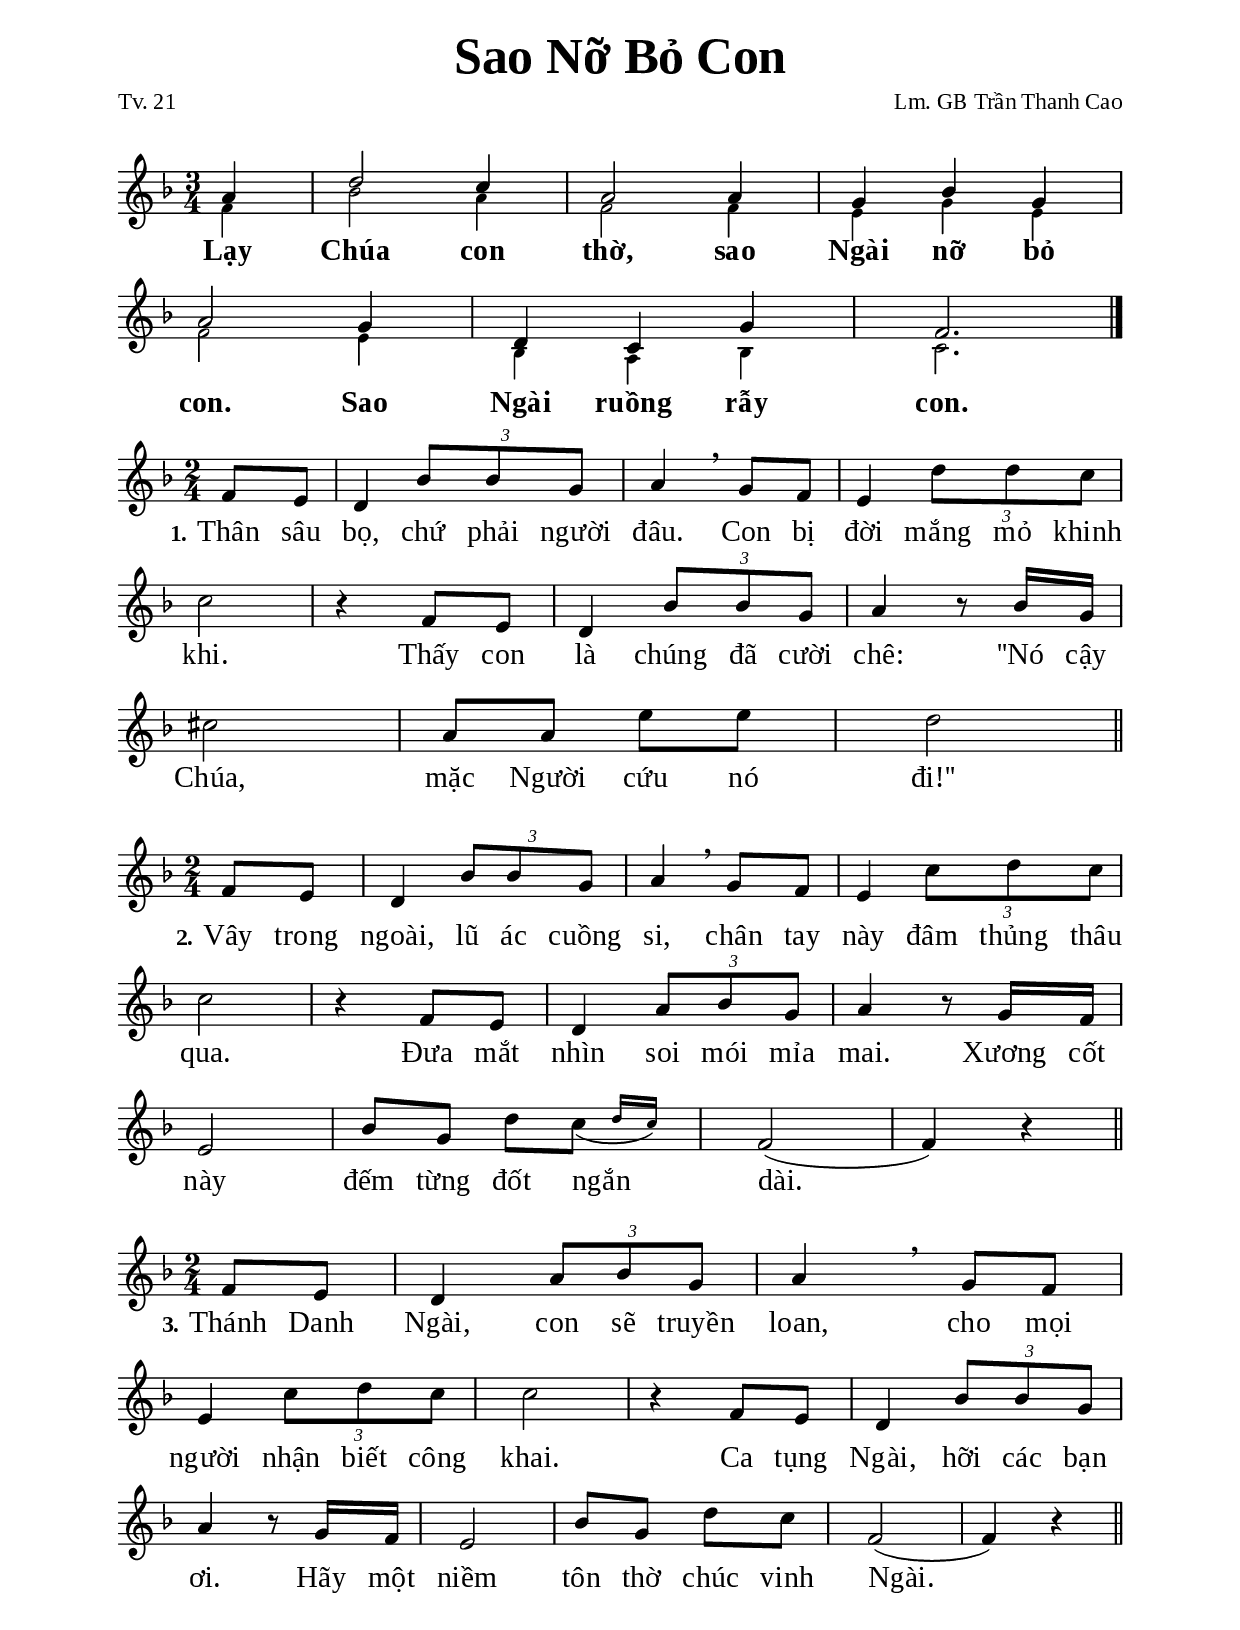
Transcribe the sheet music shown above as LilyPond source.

% Cài đặt chung
\version "2.22.1"
\include "english.ly"

\header {
  title = \markup { \fontsize #3 "Sao Nỡ Bỏ Con" }
  poet = "Tv. 21"
  composer = "Lm. GB Trần Thanh Cao"
  arranger = " "
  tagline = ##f
}

\paper {
  #(set-paper-size "a4")
  top-margin = 10\mm
  bottom-margin = 10\mm
  left-margin = 20\mm
  right-margin = 20\mm
  indent = #0
  #(define fonts
    (make-pango-font-tree
      "Liberation Serif"
      "Liberation Serif"
      "Liberation Serif"
      (/ 20 20)))
  page-count = #1
}

% Nhạc điệp khúc
nhacDiepKhucSop= \relative c'' {
  \partial 4 a4 |
  d2 c4 |
  a2 a4 |
  g bf g |
  a2 g4 |
  d c g' |
  f2. \bar "|."
}

nhacDiepKhucBas = \relative c' {
  \partial 4 f4 |
  bf2 a4 |
  f2 f4 |
  e g e |
  f2 e4 |
  bf a bf |
  c2.
}

% Nhạc phiên khúc
nhacPhienKhucMot = \relative c' {
  \partial 4 f8 e |
  d4 \tuplet 3/2 { bf'8 bf g } |
  a4 \breathe g8 f |
  e4 \tuplet 3/2 { d'8 d c } |
  c2 |
  r4 f,8 e |
  d4 \tuplet 3/2 { bf'8 bf g } |
  a4 r8 bf16 g |
  cs2 |
  a8 a e' e |
  d2 \bar "||"
}

nhacPhienKhucHai = \relative c' {
  \partial 4 f8 e |
  d4 \tuplet 3/2 { bf'8 bf g } |
  a4 \breathe g8 f |
  e4 \tuplet 3/2 { c'8 d c } |
  c2 |
  r4 f,8 e |
  d4 \tuplet 3/2 { a'8 bf g } |
  a4 r8 g16 f |
  e2 |
  bf'8 g d' \afterGrace c _({d16 c)} |
  f,2 ( |
  f4) r \bar "||"
}

nhacPhienKhucBa = \relative c' {
  \partial 4 f8 e |
  d4 \tuplet 3/2 { a'8 bf g } |
  a4 \breathe g8 f |
  e4 \tuplet 3/2 { c'8 d c } |
  c2 |
  r4 f,8 e |
  d4 \tuplet 3/2 { bf'8 bf g } |
  a4 r8 g16 f |
  e2 |
  bf'8 g d' c |
  f,2 ( |
  f4) r \bar "||"
}

% Lời điệp khúc
loiDiepKhuc = \lyricmode {
  Lạy Chúa con thờ, sao Ngài nỡ bỏ con.
  Sao Ngài ruồng rẫy con.
}

% Lời phiên khúc
loiPhienKhucMot = \lyricmode {
  \set stanza = #"1."
  Thân sâu bọ, chứ phải người đâu.
  Con bị đời mắng mỏ khinh khi.
  Thấy con là chúng đã cười chê:
  ''Nó cậy Chúa, mặc Người cứu nó đi!''
}

loiPhienKhucHai = \lyricmode {
  \set stanza = #"2."
  Vây trong ngoài, lũ ác cuồng si,
  chân tay này đâm thủng thâu qua.
  Đưa mắt nhìn soi mói mỉa mai.
  Xương cốt này đếm từng đốt ngắn dài.
}

loiPhienKhucBa = \lyricmode {
  \set stanza = #"3."
  Thánh Danh Ngài, con sẽ truyền loan,
  cho mọi người nhận biết công khai.
  Ca tụng Ngài, hỡi các bạn ơi.
  Hãy một niềm tôn thờ chúc vinh Ngài.
}


% Dàn trang
\score {
  \new ChoirStaff <<
    \new Staff = diepKhuc \with {
        \consists "Merge_rests_engraver"
        %\magnifyStaff #(magstep +1)
      }
      <<
      \new Voice = beSop {
        \voiceOne \key f \major \time 3/4 \nhacDiepKhucSop
      }
      \new Voice = beBas {
        \override NoteHead.font-size = #-2
        \voiceTwo \key f \major \time 3/4 \nhacDiepKhucBas
      }
    >>
    \new Lyrics \lyricsto beSop \loiDiepKhuc
  >>
  \layout {
    \override Lyrics.LyricText.font-series = #'bold
    \override Lyrics.LyricText.font-size = #+2.5
    \override Lyrics.LyricSpace.minimum-distance = #4.0
    \override Score.BarNumber.break-visibility = ##(#f #f #f)
    \override Score.SpacingSpanner.uniform-stretching = ##t
  }
}

\score {
  \new ChoirStaff <<
    \new Staff = phienKhuc \with {
        %\magnifyStaff #(magstep +1)
      }
      <<
      \new Voice = beSop {
        \key f \major \time 2/4 \nhacPhienKhucMot
      }
    >>
    \new Lyrics \lyricsto beSop \loiPhienKhucMot
  >>
  \layout {
    %\override Staff.TimeSignature.transparent = ##t
    \override Lyrics.LyricText.font-size = #+2.5
    \override Lyrics.LyricSpace.minimum-distance = #2.0
    \override Score.BarNumber.break-visibility = ##(#f #f #f)
    \override Score.SpacingSpanner.uniform-stretching = ##t
  }
}

\score {
  \new ChoirStaff <<
    \new Staff = phienKhuc \with {
        %\magnifyStaff #(magstep +1)
      }
      <<
      \new Voice = beSop {
        \key f \major \time 2/4 \nhacPhienKhucHai
      }
    >>
    \new Lyrics \lyricsto beSop \loiPhienKhucHai
  >>
  \layout {
    %\override Staff.TimeSignature.transparent = ##t
    \override Lyrics.LyricText.font-size = #+2.5
    \override Lyrics.LyricSpace.minimum-distance = #2.0
    \override Score.BarNumber.break-visibility = ##(#f #f #f)
    \override Score.SpacingSpanner.uniform-stretching = ##t
  }
}

\score {
  \new ChoirStaff <<
    \new Staff = phienKhuc \with {
        %\magnifyStaff #(magstep +1)
      }
      <<
      \new Voice = beSop {
        \key f \major \time 2/4 \nhacPhienKhucBa
      }
    >>
    \new Lyrics \lyricsto beSop \loiPhienKhucBa
  >>
  \layout {
    %\override Staff.TimeSignature.transparent = ##t
    \override Lyrics.LyricText.font-size = #+2.5
    \override Lyrics.LyricSpace.minimum-distance = #2.0
    \override Score.BarNumber.break-visibility = ##(#f #f #f)
    \override Score.SpacingSpanner.uniform-stretching = ##t
  }
}
